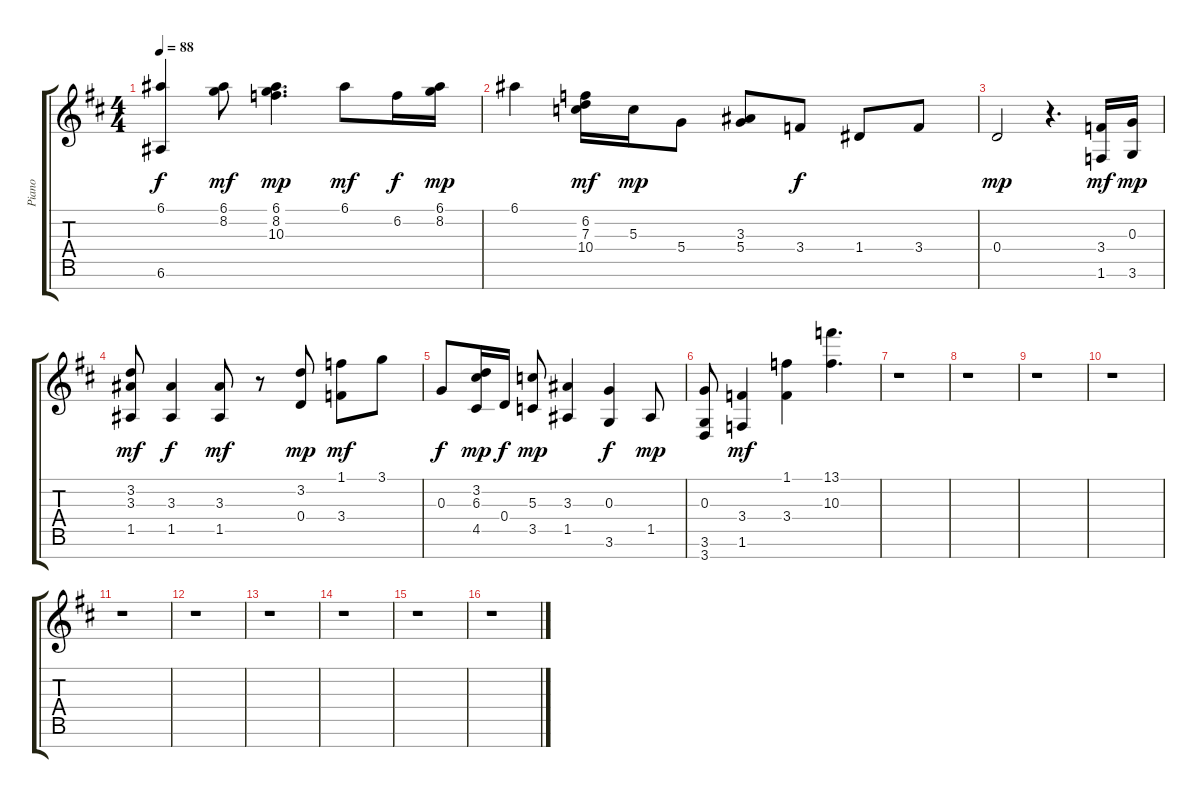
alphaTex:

\track ("Piano" "Piano") {instrument acousticguitarnylon}
\staff {score tabs}
\tuning (E4 B3 G3 D3 A2 E2 B1) {hide}
\ts (4 4)
\tempo 88
\clef g2
\ks d
(6.1{t} 6.6{t}).4{dy f} (6.1 8.2).8{dy mf} (6.1 8.2 10.3).4{d dy mp} 6.1.8{dy mf} 6.2.16{dy f} (6.1 8.2).16{dy mp} |
6.1.4 (6.2 7.3 10.4).16{dy mf} 5.3.16{dy mp} 5.4.8 (3.3 5.4).8 3.4.8{dy f} 1.4.8 3.4.8 |
0.4.2{dy mp} r.4{d} (3.4 1.6).16{dy mf} (0.3 3.6).16{dy mp} |
(3.2 3.3 1.5).8{dy mf} (3.3 1.5).4{dy f} (3.3 1.5).8{dy mf} r.8 (3.2 0.4).8{dy mp} (1.1 3.4).8{dy mf} 3.1.8 |
0.3.8{dy f} (3.2 6.3 4.5).16{dy mp} 0.4.16{dy f} (5.3 3.5).8{dy mp} (3.3 1.5).4 (0.3 3.6).4{dy f} 1.5.8{dy mp} |
(0.3 3.6 3.7).8 (3.4 1.6).4{dy mf} (1.1 3.4).4 (13.1 10.3).4{d} |
r.1 |
r.1 |
r.1 |
r.1 |
r.1 |
r.1 |
r.1 |
r.1 |
r.1 |
r.1
